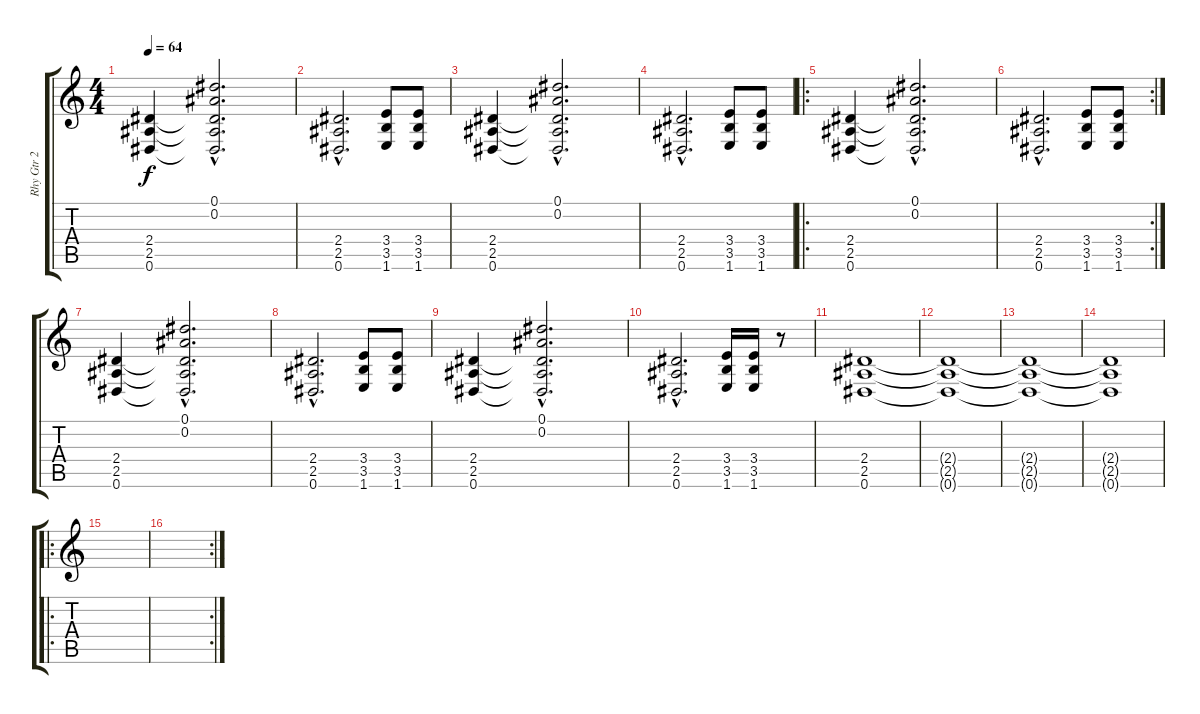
\track ("Rhy Gtr 2" "Rhy Gtr 2") {instrument distortionguitar}
\staff {score tabs}
\tuning (Eb4 Bb3 Gb3 Db3 Ab2 Eb2) {hide}
\ts (4 4)
\tempo 64
\clef g2
\ks c
(2.4 2.5 0.6).4{dy f instrument distortionguitar} (0.1{hac} 0.2{hac} 2.4{hac t} 2.5{hac t} 0.6{hac t}).2{d} |
(2.4{hac} 2.5{hac} 0.6{hac}).2{d} (3.4 3.5 1.6).8 (3.4 3.5 1.6).8 |
(2.4 2.5 0.6).4 (0.1{hac} 0.2{hac} 2.4{hac t} 2.5{hac t} 0.6{hac t}).2{d} |
(2.4{hac} 2.5{hac} 0.6{hac}).2{d} (3.4 3.5 1.6).8 (3.4 3.5 1.6).8 |
\ro
(2.4 2.5 0.6).4 (0.1{hac} 0.2{hac} 2.4{hac t} 2.5{hac t} 0.6{hac t}).2{d} |
\rc 2
(2.4{hac} 2.5{hac} 0.6{hac}).2{d} (3.4 3.5 1.6).8 (3.4 3.5 1.6).8 |
(2.4 2.5 0.6).4 (0.1{hac} 0.2{hac} 2.4{hac t} 2.5{hac t} 0.6{hac t}).2{d} |
(2.4{hac} 2.5{hac} 0.6{hac}).2{d} (3.4 3.5 1.6).8 (3.4 3.5 1.6).8 |
(2.4 2.5 0.6).4 (0.1{hac} 0.2{hac} 2.4{hac t} 2.5{hac t} 0.6{hac t}).2{d} |
(2.4{hac} 2.5{hac} 0.6{hac}).2{d} (3.4 3.5 1.6).16 (3.4 3.5 1.6).16 r.8 |
(2.4 2.5 0.6).1 |
(2.4{t} 2.5{t} 0.6{t}).1 |
(2.4{t} 2.5{t} 0.6{t}).1 |
(2.4{t} 2.5{t} 0.6{t}).1 |
\ro
|
\rc 2
